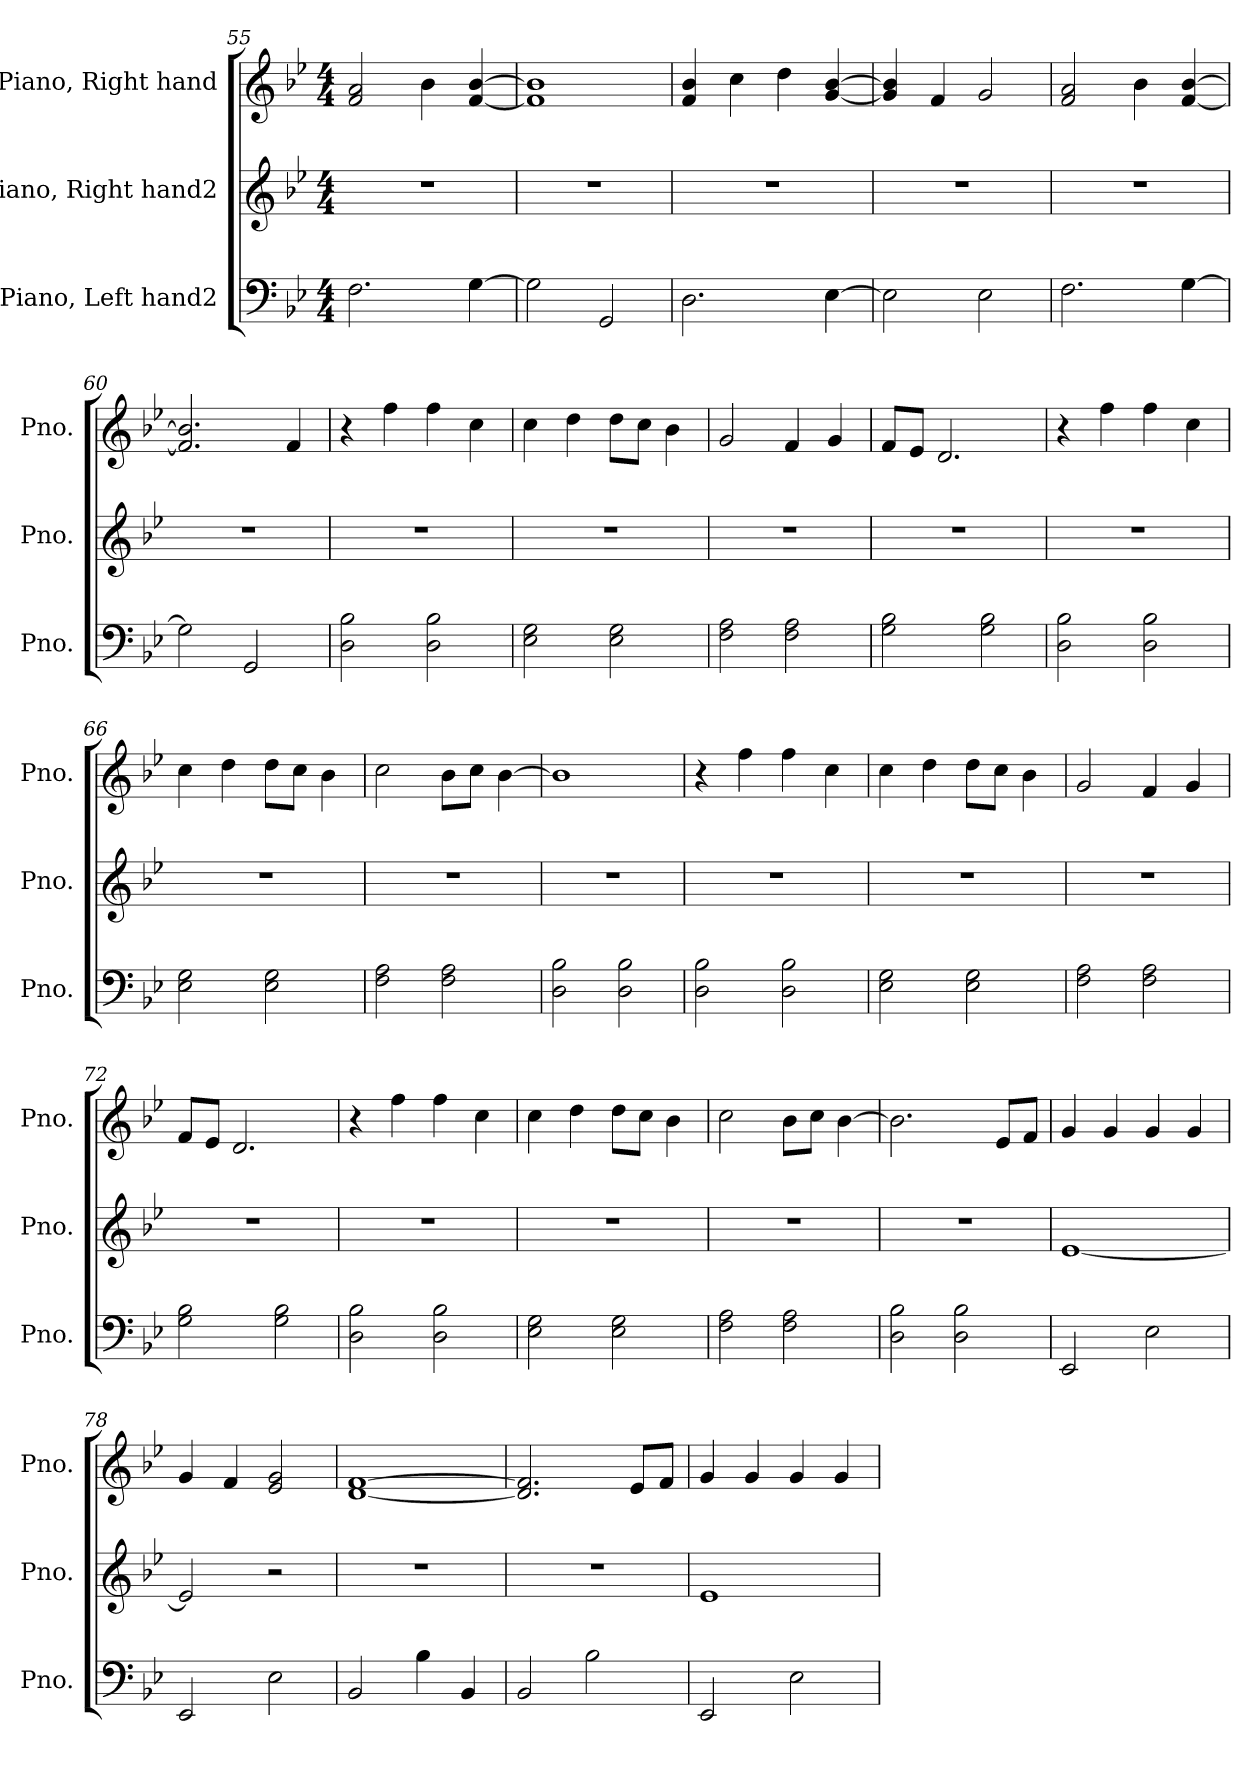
**kern	**kern	**kern
*part3	*part2	*part1
*staff3	*staff2	*staff1
*I"Piano, Left hand2	*I"Piano, Right hand2	*I"Piano, Right hand
*I'Pno.	*I'Pno.	*I'Pno.
*clefF4	*clefG2	*clefG2
*k[b-e-]	*k[b-e-]	*k[b-e-]
*M4/4	*M4/4	*M4/4
=55	=55	=55
2.F\	1r	2f/ 2a/
.	.	4b-\
[4G\	.	[4f/ [4b-/
=56	=56	=56
2G\]	1r	1f] 1b-]
2GG/	.	.
=57	=57	=57
2.D\	1r	4f/ 4b-/
.	.	4cc\
.	.	4dd\
[4E-\	.	[4g/ [4b-/
=58	=58	=58
2E-\]	1r	4g/] 4b-/]
.	.	4f/
2E-\	.	2g/
=59	=59	=59
2.F\	1r	2f/ 2a/
.	.	4b-\
[4G\	.	[4f/ [4b-/
=60	=60	=60
2G\]	1r	2.f/] 2.b-/]
2GG/	.	.
.	.	4f/
!!LO:LB:g=z
=61	=61	=61
2D\ 2B-\	1r	4r
.	.	4ff\
2D\ 2B-\	.	4ff\
.	.	4cc\
=62	=62	=62
2E-\ 2G\	1r	4cc\
.	.	4dd\
2E-\ 2G\	.	8dd\L
.	.	8cc\J
.	.	4b-\
=63	=63	=63
2F\ 2A\	1r	2g/
2F\ 2A\	.	4f/
.	.	4g/
=64	=64	=64
2G\ 2B-\	1r	8f/L
.	.	8e-/J
.	.	2.d/
2G\ 2B-\	.	.
=65	=65	=65
2D\ 2B-\	1r	4r
.	.	4ff\
2D\ 2B-\	.	4ff\
.	.	4cc\
=66	=66	=66
2E-\ 2G\	1r	4cc\
.	.	4dd\
2E-\ 2G\	.	8dd\L
.	.	8cc\J
.	.	4b-\
=67	=67	=67
2F\ 2A\	1r	2cc\
2F\ 2A\	.	8b-\L
.	.	8cc\J
.	.	[4b-\
=68	=68	=68
2D\ 2B-\	1r	1b-]
2D\ 2B-\	.	.
!!LO:PB:g=z
=69	=69	=69
2D\ 2B-\	1r	4r
.	.	4ff\
2D\ 2B-\	.	4ff\
.	.	4cc\
=70	=70	=70
2E-\ 2G\	1r	4cc\
.	.	4dd\
2E-\ 2G\	.	8dd\L
.	.	8cc\J
.	.	4b-\
=71	=71	=71
2F\ 2A\	1r	2g/
2F\ 2A\	.	4f/
.	.	4g/
=72	=72	=72
2G\ 2B-\	1r	8f/L
.	.	8e-/J
.	.	2.d/
2G\ 2B-\	.	.
=73	=73	=73
2D\ 2B-\	1r	4r
.	.	4ff\
2D\ 2B-\	.	4ff\
.	.	4cc\
=74	=74	=74
2E-\ 2G\	1r	4cc\
.	.	4dd\
2E-\ 2G\	.	8dd\L
.	.	8cc\J
.	.	4b-\
=75	=75	=75
2F\ 2A\	1r	2cc\
2F\ 2A\	.	8b-\L
.	.	8cc\J
.	.	[4b-\
=76	=76	=76
2D\ 2B-\	1r	2.b-\]
2D\ 2B-\	.	.
.	.	8e-/L
.	.	8f/J
!!LO:LB:g=z
=77	=77	=77
2EE-/	[1e-	4g/
.	.	4g/
2E-\	.	4g/
.	.	4g/
=78	=78	=78
2EE-/	2e-/]	4g/
.	.	4f/
2E-\	2r	2e-/ 2g/
=79	=79	=79
2BB-/	1r	[1d [1f
4B-\	.	.
4BB-/	.	.
=80	=80	=80
2BB-/	1r	2.d/] 2.f/]
2B-\	.	.
.	.	8e-/L
.	.	8f/J
=81	=81	=81
2EE-/	1e-	4g/
.	.	4g/
2E-\	.	4g/
.	.	4g/
=	=	=
*-	*-	*-
